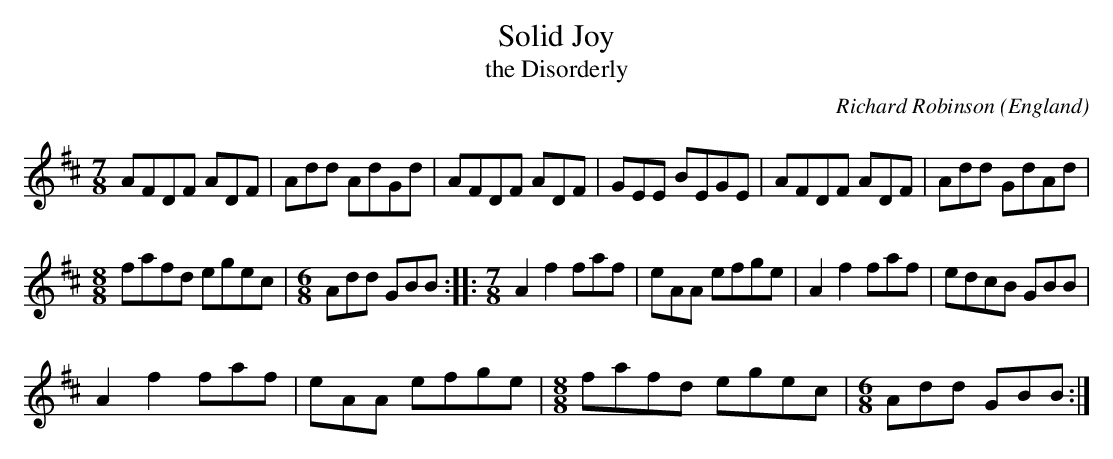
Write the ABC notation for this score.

X:1
T:Solid Joy
T:the Disorderly
C:Richard Robinson
M:7/8
O:England
K:D
AFDF ADF | Add AdGd | AFDF ADF | GEE BEGE | \
AFDF ADF | Add GdAd |
M:8/8
fafd egec | \
M:6/8
Add GBB ::\
M:7/8
A2 f2 faf | eAA efge | A2 f2 faf | edcB GBB |
A2 f2 faf | eAA efge | \
M:8/8
fafd egec | \
M:6/8
Add GBB :|
